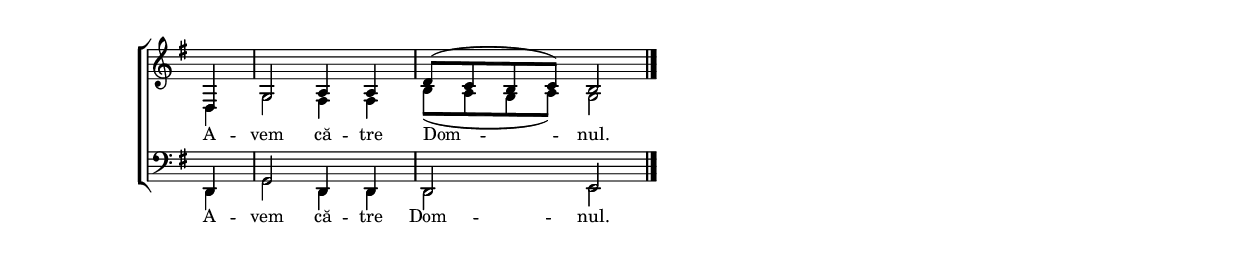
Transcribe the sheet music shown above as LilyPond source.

\version "2.10.10"
\include "defines.ly"
#(define myNoteSpacing 5.0)
#(define raggedRight #t)
midiTempo = 
  \midi {
    \context {
      \Score
      tempoWholesPerMinute = #(ly:make-moment 90 4)
      }
    }


\include "preamble.ly"

global = {
  \globalPreamble
  \key e \minor
  \override Staff.TimeSignature #'stencil = #ly:text-interface::print
  \override Staff.TimeSignature #'text = ""
  \time 4/4
}

womenWords = \lyricmode {
  A -- vem că -- tre Dom -- nul.
}
menWords = \womenWords

sopMusic = \relative {
  \cadenzaOn
  d4 \bar "|"
  g2 a4 a4 \bar "|"
  d8([ c8 b8 c8)] b2 \bar "|."
}

altoMusic = \relative {
  \cadenzaOn
  d4
  g2 fis4 fis4
  b8([ a8 g8 a8)] g2
}

tenorMusic = \relative {
  \cadenzaOn
  d,4
  g2 d4 d4
  d2 e2
}

bassMusic = \relative {
  \cadenzaOn
  d,4
  g2 d4 d4
  d2 e2
}

\include "two-staves.ly"
